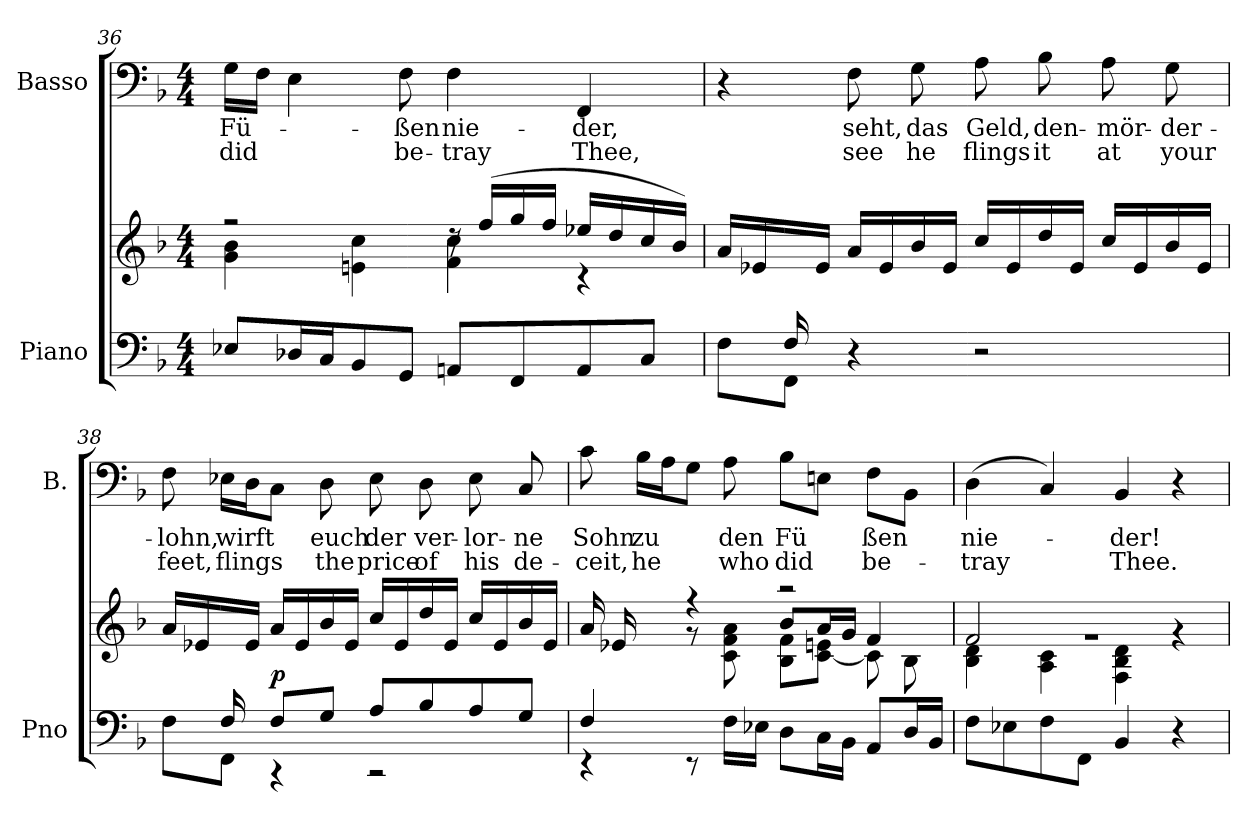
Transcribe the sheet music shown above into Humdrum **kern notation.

**kern	**kern	**dynam	**kern	**text	**text
*part2	*part2	*part2	*part1	*part1	*part1
*staff3	*staff2	*staff2/3	*staff1	*staff1	*staff1
*I"Piano	*	*	*I"Basso	*	*
*I'Pno	*	*	*I'B.	*	*
*clefF4	*clefG2	*	*clefF4	*	*
*k[b-]	*k[b-]	*	*k[b-]	*	*
*M4/4	*M4/4	*	*M4/4	*	*
=36	=36	=36	=36	=36	=36
*	*^	*	*	*	*
8E-X/L	2r	4g\ 4b-\	.	16G\LL	Fü-	did
.	.	.	.	16F\JJ	.	.
16D-X/L	.	.	.	4E\	.	.
16C/J	.	.	.	.	.	.
8BB-/	.	4en\ 4cc\	.	.	.	.
8GG/J	.	.	.	8F\	ßen	be-
8AAn/L	16rdd	4f\ 4cc\	.	4F\	nie-	-tray
.	(16ff/LL	.	.	.	.	.
8FF/	16gg/	.	.	.	.	.
.	16ff/JJ	.	.	.	.	.
8AA/	16ee-X/LL	4r	.	4FF/	-der,	Thee,
.	16dd/	.	.	.	.	.
8C/J	16cc/	.	.	.	.	.
.	16b-/JJ)	.	.	.	.	.
*	*v	*v	*	*	*	*
!!LO:LB:g=z
=37	=37	=37	=37	=37	=37
*^	*	*	*	*	*
8ryy	8F\L	16a/LL	.	4r	.	.
.	.	16e-X/	.	.	.	.
(>16F/	8FF\J	16ryy	.	.	.	.
2ryy	.	16e-/JJ	.	.	.	.
.	4r	16a/LL)	.	8F\	seht,	see
.	.	16e-/	.	.	.	.
.	.	16b-/	.	8G\	das	he
.	.	16e-/JJ	.	.	.	.
.	2r	16cc/LL	.	8A\	Geld,	flings
.	.	16e-/	.	.	.	.
.	.	16dd/	.	8B-\	den-	it
4ryy	.	16e-/JJ	.	.	.	.
.	.	16cc/LL	.	8A\	-mör-	at
.	.	16e-/	.	.	.	.
.	.	16b-/	.	8G\	-der-	your
16ryy	.	16e-/JJ	.	.	.	.
=38	=38	=38	=38	=38	=38	=38
*	*^	*	*	*	*	*
8ryy	8F\L	4ryy	16a/LL	.	8F\	-lohn,	feet,
.	.	.	16e-X/	.	.	.	.
(>16F/	8FF\J	.	16ryy	.	16E-X\LL	wirft	flings
2ryy	.	.	16e-/JJ	.	16D\J	.	.
!	!	!	!	!LO:DY:a=2	!	!	!
.	4rCC	8F/L	16a/LL)	p	8C\J	.	.
.	.	.	16e-/	.	.	.	.
.	.	8G/J	16b-/	.	8D\	euch	the
.	.	.	16e-/JJ	.	.	.	.
.	2rCC	8A/L	16cc/LL	.	8E-\	der	price
.	.	.	16e-/	.	.	.	.
.	.	8B-/	16dd/	.	8D\	ver-	of
4ryy	.	.	16e-/JJ	.	.	.	.
.	.	8A/	16cc/LL	.	8E-\	-lor-	his
.	.	.	16e-/	.	.	.	.
.	.	8G/J	16b-/	.	8C/	-ne	de-
16ryy	.	.	16e-/JJ	.	.	.	.
!!LO:LB:g=z
=39	=39	=39	=39	=39	=39	=39	=39
*	*	*	*^	*	*	*	*
*	*	*	*	*^	*	*	*	*
8ryy	4rEE	4F/	16a/LL	4ryy	2ryy	.	8c\	Sohn	-ceit,
.	.	.	16e-X/J	.	.	.	.	.	.
8F/J	.	.	8ryy	.	.	.	16B-\LL	zu	he
.	.	.	.	.	.	.	16A\J	.	.
2.ryy	8rEE	2.ryy	4r	8r	.	.	8G\J	.	.
.	16F\LL	.	.	8c!\ 8f!\ 8a!\	.	.	8A\	den	who
.	16E-X\JJ	.	.	.	.	.	.	.	.
.	8D\L	.	2raa	8B-!\ 8f!\L	8b-!/L	.	8B-\L	Fü	did
.	16C\L	.	.	[8c!\ 8en!\J	16a!/L	.	8En\J	.	.
.	16BB-\JJ	.	.	.	16g!/JJ	.	.	.	.
.	8AA/L	.	.	8c!\]	4f!/	.	8F\L	ßen	be-
.	16D/L	.	.	8B-!\	.	.	8BB-\J	.	.
.	16BB-/JJ	.	.	.	.	.	.	.	.
*v	*v	*v	*	*	*	*	*	*	*
=40	=40	=40	=40	=40	=40	=40	=40
8F\L	1rg	4B-\ 4d\	2f/	.	(4D\	nie-	tray
8E-X\	.	.	.	.	.	.	.
8F\	.	4A\ 4c\	.	.	4C/)	.	.
8FF\J	.	.	.	.	.	.	.
4BB-/	.	4F\ 4B-\ 4d\	2ryy	.	4BB-/	-der!	Thee.
4r	.	4rg	.	.	4r	.	.
*	*v	*v	*v	*	*	*	*
=	=	=	=	=	=
*-	*-	*-	*-	*-	*-
